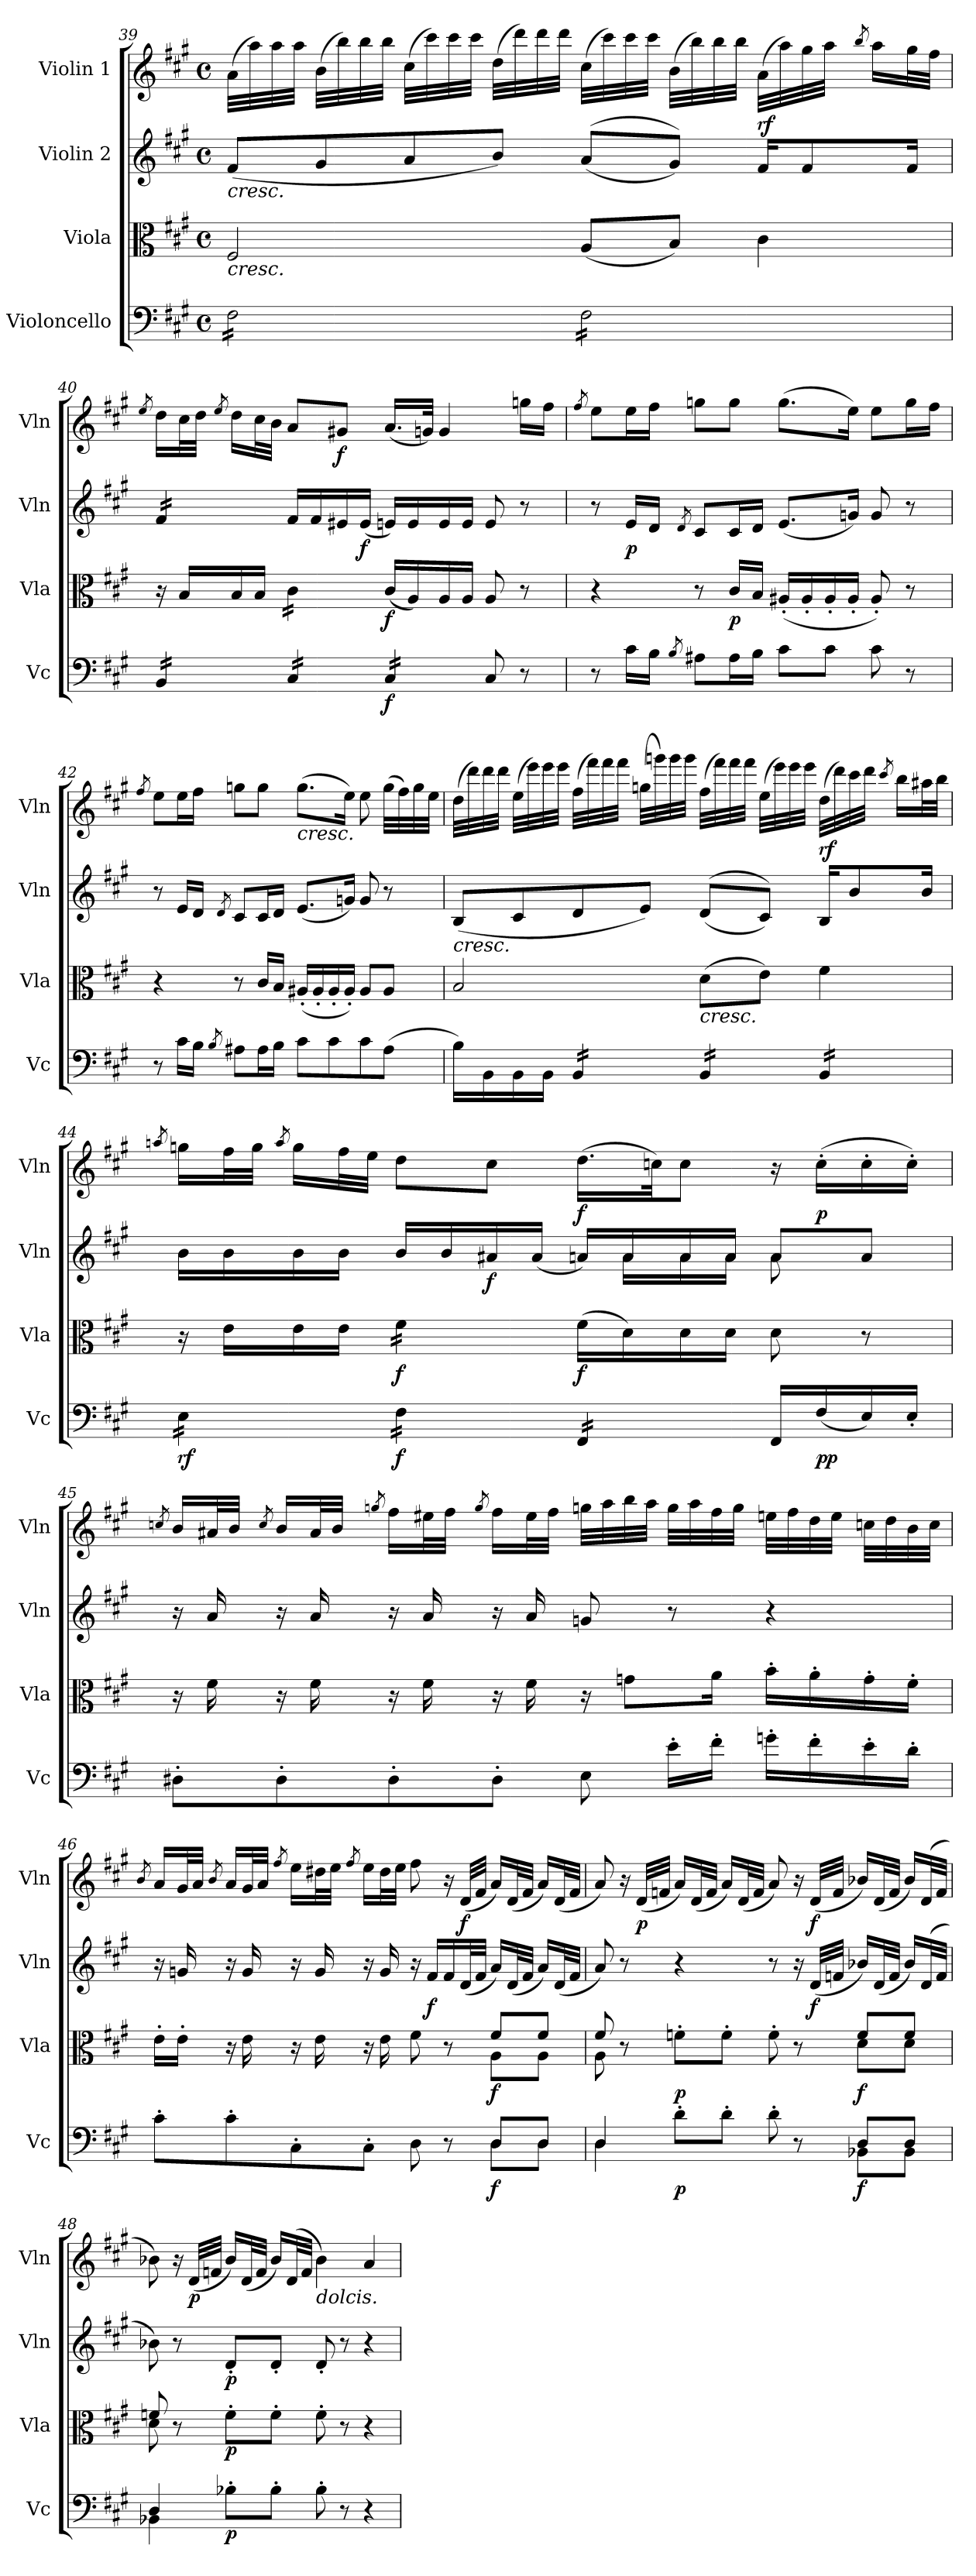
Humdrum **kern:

**kern	**dynam	**kern	**dynam	**kern	**dynam	**kern	**dynam
*part4	*part4	*part3	*part3	*part2	*part2	*part1	*part1
*staff4	*staff4	*staff3	*staff3	*staff2	*staff2	*staff1	*staff1
*I"Violoncello	*	*I"Viola	*	*I"Violin 2	*	*I"Violin 1	*
*I'Vc	*	*I'Vla	*	*I'Vln	*	*I'Vln	*
!!LO:PB:g=z
*clefF4	*	*clefC3	*	*clefG2	*	*clefG2	*
*k[f#c#g#]	*	*k[f#c#g#]	*	*k[f#c#g#]	*	*k[f#c#g#]	*
*M4/4	*	*M4/4	*	*M4/4	*	*M4/4	*
*met(c)	*	*met(c)	*	*met(c)	*	*met(c)	*
=39	=39	=39	=39	=39	=39	=39	=39
!	!	!	!	!LO:TX:b:i:t=cresc.	!	!	!
!	!	!LO:TX:b:i:t=cresc.	!	!	!	!	!
*tremolo	*	*	*	*	*	*	*
16F#\LL	.	2F#/	.	(8f#/L	.	(32a\LLL	.
.	.	.	.	.	.	32aa\)	.
16F#\	.	.	.	.	.	32aa\	.
.	.	.	.	.	.	32aa\JJJ	.
16F#\	.	.	.	8g#/	.	(32b\LLL	.
.	.	.	.	.	.	32bb\)	.
16F#\	.	.	.	.	.	32bb\	.
.	.	.	.	.	.	32bb\JJJ	.
16F#\	.	.	.	8a/	.	(32cc#\LLL	.
.	.	.	.	.	.	32ccc#\)	.
16F#\	.	.	.	.	.	32ccc#\	.
.	.	.	.	.	.	32ccc#\JJJ	.
16F#\	.	.	.	8b/J)	.	(32dd\LLL	.
.	.	.	.	.	.	32ddd\)	.
16F#\JJ	.	.	.	.	.	32ddd\	.
.	.	.	.	.	.	32ddd\JJJ	.
16F#\LL	.	(8A/L	.	((8a/L	.	(32cc#\LLL	.
.	.	.	.	.	.	32ccc#\)	.
16F#\	.	.	.	.	.	32ccc#\	.
.	.	.	.	.	.	32ccc#\JJJ	.
16F#\	.	8B/J)	.	8g#/J))	.	(32b\LLL	.
.	.	.	.	.	.	32bb\)	.
16F#\	.	.	.	.	.	32bb\	.
.	.	.	.	.	.	32bb\JJJ	.
!	!	!	!	!	!	!	!LO:DY:b
16F#\	.	4c#\	.	16f#/KL	.	(32a\LLL	rf
.	.	.	.	.	.	32aa\)	.
16F#\	.	.	.	8f#/	.	32gg#\	.
.	.	.	.	.	.	32aa\JJJ	.
.	.	.	.	.	.	8qbb/	.
16F#\	.	.	.	.	.	16aa\LL	.
16F#\JJ	.	.	.	16f#/Jk	.	32gg#\L	.
.	.	.	.	.	.	32ff#\JJJ	.
!!LO:LB:g=z
=40	=40	=40	=40	=40	=40	=40	=40
.	.	.	.	.	.	8qee/	.
*	*	*	*	*tremolo	*	*	*
16BB/LL	.	16r	.	16f#/LL	.	16dd\LL	.
16BB/	.	16B/LL	.	16f#/	.	32cc#\L	.
.	.	.	.	.	.	32dd\JJJ	.
.	.	.	.	.	.	8qee/	.
16BB/	.	16B/	.	16f#/	.	16dd\LL	.
16BB/JJ	.	16B/JJ	.	16f#/JJ	.	32cc#\L	.
*	*	*	*	*Xtremolo	*	*	*
.	.	.	.	.	.	32b\JJJ	.
*	*	*tremolo	*	*	*	*	*
16C#/LL	.	16c#\LL	.	16f#/LL	.	8a/L	.
16C#/	.	16c#\	.	16f#/	.	.	.
!	!	!	!	!	!	!	!LO:DY:b
16C#/	.	16c#\	.	16e#X/	.	8g#X/J	f
!	!	!	!	!	!LO:DY:b	!	!
16C#/JJ	.	16c#\JJ	.	(16e#/JJ	f	.	.
*	*	*Xtremolo	*	*	*	*	*
!	!LO:DY:b	!	!LO:DY:b	!	!	!	!
16C#/LL	f	(16c#/LL	f	16en/LL)	.	(16.a/LL	.
16C#/	.	16A/)	.	16e/	.	.	.
.	.	.	.	.	.	32gn/JJk)	.
16C#/	.	16A/	.	16e/	.	4g/	.
16C#/JJ	.	16A/JJ	.	16e/JJ	.	.	.
*Xtremolo	*	*	*	*	*	*	*
8C#/	.	8A/	.	8e/	.	.	.
!	!	!	!	!	!	!	!LO:DY:b
!	!	!	!	!	!	!	!LO:DY:n=1:b
!	!	!	!	!	!	!	!LO:DY:n=2:b
8r	.	8r	.	8r	.	16ggn\LL	other-dynamics p other-dynamics
.	.	.	.	.	.	16ff#\JJ	.
=41	=41	=41	=41	=41	=41	=41	=41
.	.	.	.	.	.	8qff#/	.
8r	.	4r	.	8r	.	8ee\L	.
!	!LO:DY:b	!	!	!	!	!	!
!	!LO:DY:n=1:b	!	!	!	!	!	!
!	!LO:DY:n=2:b	!	!	!	!LO:DY:b	!	!
16c#\LL	other-dynamics p other-dynamics	.	.	16e/LL	p	16ee\L	.
16B\JJ	.	.	.	16d/JJ	.	16ff#\JJ	.
8qB/	.	.	.	8qd/	.	.	.
8A#X\L	.	8r	.	8c#/L	.	8ggn\L	.
!	!	!	!LO:DY:b	!	!	!	!
16A#\L	.	16c#/LL	p	16c#/L	.	8gg\J	.
16B\JJ	.	16B/JJ	.	16d/JJ	.	.	.
8c#\L	.	(16A#X'/LL	.	(8.e/L	.	(8.gg\L	.
.	.	16A#'/	.	.	.	.	.
8c#\J	.	16A#'/	.	.	.	.	.
.	.	16A#'/JJ	.	16gn/Jk)	.	16ee\Jk)	.
8c#\	.	8A#'/)	.	8g/	.	8ee\L	.
8r	.	8r	.	8r	.	16gg\L	.
.	.	.	.	.	.	16ff#\JJ	.
!!LO:LB:g=z
=42	=42	=42	=42	=42	=42	=42	=42
.	.	.	.	.	.	8qff#/	.
8r	.	4r	.	8r	.	8ee\L	.
16c#\LL	.	.	.	16e/LL	.	16ee\L	.
16B\JJ	.	.	.	16d/JJ	.	16ff#\JJ	.
8qB/	.	.	.	8qd/	.	.	.
8A#X\L	.	8r	.	8c#/L	.	8ggn\L	.
16A#\L	.	16c#/LL	.	16c#/L	.	8gg\J	.
16B\JJ	.	16B/JJ	.	16d/JJ	.	.	.
!	!	!	!	!	!	!LO:TX:b:i:t=cresc.	!
8c#\L	.	(16A#X'/LL	.	(8.e/L	.	(8.gg\L	.
.	.	16A#'/	.	.	.	.	.
8c#\	.	16A#'/	.	.	.	.	.
.	.	16A#'/JJ)	.	16gn/Jk)	.	16ee\Jk)	.
8c#\	.	8A#/L	.	8g/	.	8ee\	.
!	!LO:DY:b	!	!	!	!	!	!
!	!LO:DY:n=1:b	!	!	!	!	!	!
(8A#\J	other-dynamics f	8A#/J	.	8r	.	(32gg\LLL	.
.	.	.	.	.	.	32ff#\)	.
.	.	.	.	.	.	32gg\	.
.	.	.	.	.	.	32ee\JJJ	.
!!LO:LB:g=z
=43	=43	=43	=43	=43	=43	=43	=43
!	!	!	!	!LO:TX:b:i:t=cresc.	!	!	!
16B\LL)	.	2B/	.	(8B/L	.	(32dd\LLL	.
.	.	.	.	.	.	32ddd\)	.
16BB\	.	.	.	.	.	32ddd\	.
.	.	.	.	.	.	32ddd\JJJ	.
16BB\	.	.	.	8c#/	.	(32ee\LLL	.
.	.	.	.	.	.	32eee\)	.
16BB\JJ	.	.	.	.	.	32eee\	.
.	.	.	.	.	.	32eee\JJJ	.
*tremolo	*	*	*	*	*	*	*
16BB/LL	.	.	.	8d/	.	(32ff#\LLL	.
.	.	.	.	.	.	32fff#\)	.
16BB/	.	.	.	.	.	32fff#\	.
.	.	.	.	.	.	32fff#\JJJ	.
16BB/	.	.	.	8e/J)	.	(32ggn\LLL	.
.	.	.	.	.	.	32gggn\)	.
16BB/JJ	.	.	.	.	.	32ggg\	.
.	.	.	.	.	.	32ggg\JJJ	.
!	!	!LO:TX:b:i:t=cresc.	!	!	!	!	!
16BB/LL	.	(8d\L	.	((8d/L	.	(32ff#\LLL	.
.	.	.	.	.	.	32fff#\)	.
16BB/	.	.	.	.	.	32fff#\	.
.	.	.	.	.	.	32fff#\JJJ	.
16BB/	.	8e\J)	.	8c#/J))	.	(32ee\LLL	.
.	.	.	.	.	.	32eee\)	.
16BB/JJ	.	.	.	.	.	32eee\	.
.	.	.	.	.	.	32eee\JJJ	.
!	!	!	!	!	!	!	!LO:DY:b
16BB/LL	.	4f#\	.	16B/KL	.	(32dd\LLL	rf
.	.	.	.	.	.	32ddd\)	.
16BB/	.	.	.	8b/	.	32ccc#\	.
.	.	.	.	.	.	32ddd\JJJ	.
.	.	.	.	.	.	8qccc#/	.
16BB/	.	.	.	.	.	16bb\LL	.
16BB/JJ	.	.	.	16b/Jk	.	32aa#X\L	.
.	.	.	.	.	.	32bb\JJJ	.
!!LO:LB:g=z
=44	=44	=44	=44	=44	=44	=44	=44
.	.	.	.	.	.	8qaan/	.
*	*	*	*	*^	*	*	*
!	!LO:DY:b	!	!	!	!	!	!	!
16E\LL	rf	16r	.	16b\LL	16ryy	.	16ggn\LL	.
*	*	*	*	*v	*v	*	*	*
16E\	.	16e\LL	.	16b\	.	32ff#\L	.
.	.	.	.	.	.	32gg\JJJ	.
.	.	.	.	.	.	8qaa/	.
16E\	.	16e\	.	16b\	.	16gg\LL	.
16E\JJ	.	16e\JJ	.	16b\JJ	.	32ff#\L	.
.	.	.	.	.	.	32ee\JJJ	.
!	!LO:DY:b	!	!LO:DY:b	!	!	!	!
*	*	*tremolo	*	*	*	*	*
16F#\LL	f	16f#\LL	f	16b/LL	.	8dd\L	.
16F#\	.	16f#\	.	16b/	.	.	.
!	!	!	!	!	!LO:DY:b	!	!
16F#\	.	16f#\	.	16a#X/	f	8cc#\J	.
16F#\JJ	.	16f#\JJ	.	(16a#/JJ	.	.	.
*	*	*Xtremolo	*	*	*	*	*
!	!	!	!LO:DY:b	!	!	!	!LO:DY:b
16FF#/LL	.	(16f#\LL	f	16an/LL)	.	(16.dd\LL	f
*	*	*	*	*^	*	*	*
16FF#/	.	16d\)	.	16a/	16a\LL	.	.	.
.	.	.	.	.	.	.	32ccn\JK)	.
16FF#/	.	16d\	.	16a/	16a\	.	8cc\J	.
16FF#/JJ	.	16d\JJ	.	16a/JJ	16a\JJ	.	.	.
*Xtremolo	*	*	*	*	*	*	*	*
16FF#/LL	.	8d\	.	8a/L	8a\	.	16r	.
!	!LO:DY:b	!	!	!	!	!	!	!LO:DY:b
(16F#/	pp	.	.	.	.	.	(16cc'\LL	p
!	!	!	!	!	!	!LO:DY:b	!	!
!	!	!	!	!	!	!LO:DY:n=1:b	!	!
!	!	!	!	!	!	!LO:DY:n=2:b	!	!
16E/)	.	8r	.	8a/J	8ryy	other-dynamics pp other-dynamics	16cc'\	.
16E'/JJ	.	.	.	.	.	.	16cc'\JJ)	.
*	*	*	*	*v	*v	*	*	*
!!LO:PB:g=z
=45	=45	=45	=45	=45	=45	=45	=45
.	.	.	.	.	.	8qccn/	.
8D#X'\L	.	16r	.	16r	.	16b/LL	.
!	!	!	!LO:DY:b	!	!	!	!
!	!	!	!LO:DY:n=1:b	!	!	!	!
!	!	!	!LO:DY:n=2:b	!	!	!	!
.	.	16f#\	other-dynamics pp other-dynamics	16a/	.	32a#X/L	.
.	.	.	.	.	.	32b/JJJ	.
.	.	.	.	.	.	8qcc/	.
8D#'\	.	16r	.	16r	.	16b/LL	.
.	.	16f#\	.	16a/	.	32a#/L	.
.	.	.	.	.	.	32b/JJJ	.
.	.	.	.	.	.	8qggn/	.
8D#'\	.	16r	.	16r	.	16ff#\LL	.
.	.	16f#\	.	16a/	.	32ee#X\L	.
.	.	.	.	.	.	32ff#\JJJ	.
.	.	.	.	.	.	8qgg/	.
8D#'\J	.	16r	.	16r	.	16ff#\LL	.
.	.	16f#\	.	16a/	.	32ee#\L	.
.	.	.	.	.	.	32ff#\JJJ	.
8E\	.	16r	.	8gn/	.	32ggn\LLL	.
.	.	.	.	.	.	32aa\	.
.	.	8gn\L	.	.	.	32bb\	.
.	.	.	.	.	.	32aa\JJJ	.
16e'\LL	.	.	.	8r	.	32gg\LLL	.
.	.	.	.	.	.	32aa\	.
16f#'\JJ	.	16a\Jk	.	.	.	32ff#\	.
.	.	.	.	.	.	32gg\JJJ	.
16gn'\LL	.	16b'\LL	.	4r	.	32eenj\LLL	.
.	.	.	.	.	.	32ff#\	.
16f#'\	.	16a'\	.	.	.	32dd\	.
.	.	.	.	.	.	32ee\JJJ	.
16e'\	.	16g'\	.	.	.	32cc\LLL	.
.	.	.	.	.	.	32dd\	.
16d'\JJ	.	16f#'\JJ	.	.	.	32b\	.
.	.	.	.	.	.	32cc\JJJ	.
!!LO:LB:g=z
=46	=46	=46	=46	=46	=46	=46	=46
.	.	.	.	.	.	8qb/	.
*^	*	*^	*	*	*	*	*
8c#'\L	2.ryy	.	16e'\LL	2.ryy	.	16r	.	16a/LL	.
.	.	.	16e'\JJ	.	.	16gn/	.	32g#/L	.
.	.	.	.	.	.	.	.	32a/JJJ	.
.	.	.	.	.	.	.	.	8qb/	.
8c#'\	.	.	16r	.	.	16r	.	16a/LL	.
.	.	.	16e\	.	.	16g/	.	32g#/L	.
.	.	.	.	.	.	.	.	32a/JJJ	.
.	.	.	.	.	.	.	.	8qff#/	.
8C#'\	.	.	16r	.	.	16r	.	16ee\LL	.
.	.	.	16e\	.	.	16g/	.	32dd#X\L	.
.	.	.	.	.	.	.	.	32ee\JJJ	.
.	.	.	.	.	.	.	.	8qff#/	.
8C#'\J	.	.	16r	.	.	16r	.	16ee\LL	.
.	.	.	16e\	.	.	16g/	.	32dd#\L	.
.	.	.	.	.	.	.	.	32ee\JJJ	.
8D\	.	.	8f#\	.	.	16r	.	8ff#\	.
!	!	!	!	!	!	!	!LO:DY:b	!	!
.	.	.	.	.	.	16f#/LL	f	.	.
8r	.	.	8r	.	.	16f#/	.	16r	.
!	!	!	!	!	!	!	!	!	!LO:DY:b
.	.	.	.	.	.	(32d/L	.	(32d/LLL	f
.	.	.	.	.	.	32f#/JJJ	.	32f#/JJJ	.
!	!	!LO:DY:b	!	!	!LO:DY:b	!	!	!	!
8D/L	8D\L	f	8f#/L	8A\L	f	16a/LL)	.	16a/LL)	.
.	.	.	.	.	.	(32d/L	.	(32d/L	.
.	.	.	.	.	.	32f#/JJJ	.	32f#/JJJ	.
8D/J	8D\J	.	8f#/J	8A\J	.	16a/LL)	.	16a/LL)	.
.	.	.	.	.	.	(32d/L	.	(32d/L	.
.	.	.	.	.	.	32f#/JJJ	.	32f#/JJJ	.
!!LO:LB:g=z
=47	=47	=47	=47	=47	=47	=47	=47	=47	=47
4D/	4D\	.	8f#/	8A\	.	8a/)	.	8a/)	.
.	.	.	8r	8ryy	.	8r	.	16r	.
!	!	!	!	!	!	!	!	!	!LO:DY:b
.	.	.	.	.	.	.	.	(32d/LLL	p
.	.	.	.	.	.	.	.	32fn/JJJ	.
!	!	!LO:DY:b	!	!	!LO:DY:b	!	!	!	!
8d'\L	2ryy	p	8fn'\L	2ryy	p	4r	.	16a/LL)	.
.	.	.	.	.	.	.	.	(32d/L	.
.	.	.	.	.	.	.	.	32f/JJJ	.
8d'\J	.	.	8f'\J	.	.	.	.	16a/LL)	.
.	.	.	.	.	.	.	.	(32d/L	.
.	.	.	.	.	.	.	.	32f/JJJ	.
8d'\	.	.	8f'\	.	.	8r	.	8a/)	.
8r	.	.	8r	.	.	16r	.	16r	.
!	!	!	!	!	!	!	!LO:DY:b	!	!LO:DY:b
.	.	.	.	.	.	(32d/LLL	f	(32d/LLL	f
.	.	.	.	.	.	32fn/JJJ	.	32f/JJJ	.
!	!	!LO:DY:b	!	!	!LO:DY:b	!	!	!	!
8D/L	8BB-X\L	f	8f/L	8d\L	f	16b-X/LL)	.	16b-X/LL)	.
.	.	.	.	.	.	(32d/L	.	(32d/L	.
.	.	.	.	.	.	32f/JJJ	.	32f/JJJ	.
8D/J	8BB-\J	.	8f/J	8d\J	.	16b-/LL)	.	16b-/LL)	.
.	.	.	.	.	.	(32d/L	.	(32d/L	.
.	.	.	.	.	.	32f/JJJ	.	32f/JJJ	.
=48	=48	=48	=48	=48	=48	=48	=48	=48	=48
*	*	*	*	*	*	*^	*	*	*
4D/	4BB-X\	.	8fnj/	8d\	.	8b-X\)	8ryy	.	8b-X\)	.
.	.	.	8r	8ryy	.	8r	8ryy	.	16r	.
!	!	!	!	!	!	!	!	!	!	!LO:DY:b
.	.	.	.	.	.	.	.	.	(32d/LLL	p
.	.	.	.	.	.	.	.	.	32fn/JJJ	.
!	!	!LO:DY:b	!	!	!LO:DY:b	!	!	!LO:DY:b	!	!
8B-X'\L	4ryy	p	8f'\L	4.ryy	p	8d'/L	4.ryy	p	16b-/LL)	.
.	.	.	.	.	.	.	.	.	(32d/L	.
.	.	.	.	.	.	.	.	.	32f/JJJ	.
8B-'\J	.	.	8f'\J	.	.	8d'/J	.	.	16b-/LL)	.
.	.	.	.	.	.	.	.	.	(<32d/L	.
.	.	.	.	.	.	.	.	.	32f/JJJ	.
!	!	!	!	!	!	!	!	!	!LO:TX:b:i:t=dolcis.	!
8B-'\	2ryy	.	8f'\	.	.	8d'/	.	.	4b-\)	.
8r	.	.	8r	8ryy	.	8r	8ryy	.	.	.
4r	.	.	4r	4ryy	.	4r	4ryy	.	4a/	.
*v	*v	*	*	*	*	*v	*v	*	*	*
*	*	*v	*v	*	*	*	*	*
=	=	=	=	=	=	=	=
*-	*-	*-	*-	*-	*-	*-	*-
